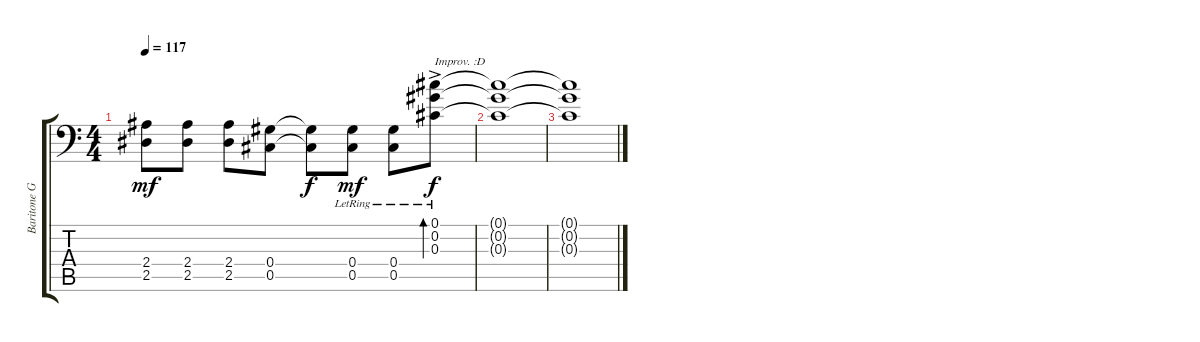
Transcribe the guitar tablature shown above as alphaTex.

\track ("Baritone Gtr. 3" "Baritone G") {instrument electricguitarclean}
\staff {score tabs}
\tuning (Db4 Ab3 Db3 Ab2 Db2 Ab1) {hide}
\ts (4 4)
\tempo 117
\clef f4
\ks c
(2.4 2.5).8{dy mf} (2.4 2.5).8 (2.4 2.5).8 (0.4 0.5).8 (0.4{t} 0.5{t}).8{dy f} (0.4{lr} 0.5{lr}).8{dy mf} (0.4{lr} 0.5{lr}).8 (0.1{ac lr} 0.2{ac lr} 0.3{ac lr}).8{bd 480 txt "Improv. :D" dy f} |
(0.1{t} 0.2{t} 0.3{t}).1 |
(0.1{t} 0.2{t} 0.3{t}).1
